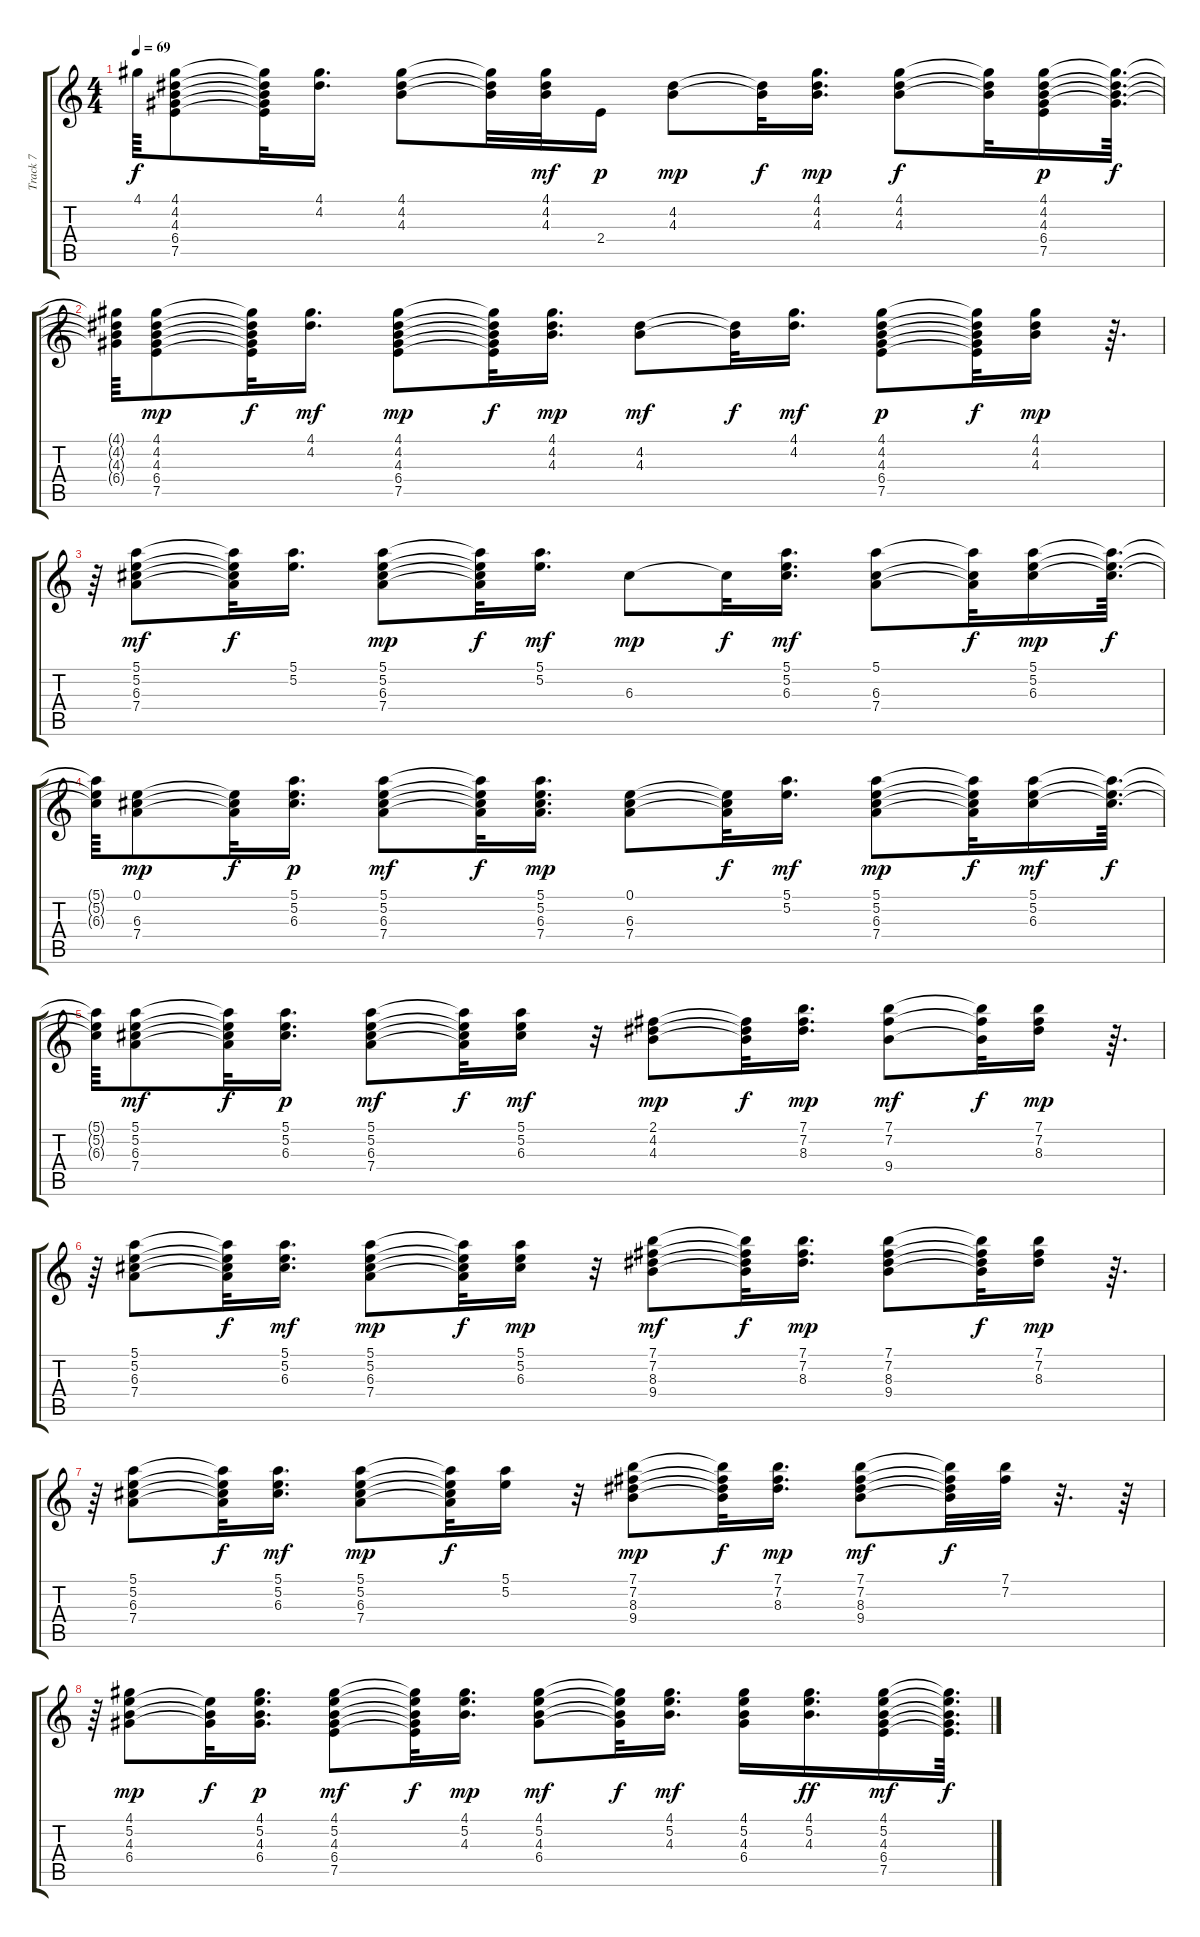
\track ("Track 7" "Track 7") {instrument acousticguitarsteel}
\staff {score tabs}
\tuning (E4 B3 G3 D3 A2 E2) {hide}
\ts (4 4)
\tempo 69
\clef g2
\ks c
4.1{t}.64{dy f} (4.1 4.2 4.3 6.4 7.5).8 (4.1{t} 4.2{t} 4.3{t} 6.4{t} 7.5{t}).32 (4.1 4.2).16{d} (4.1 4.2 4.3).8 (4.1{t} 4.2{t} 4.3{t}).32 (4.1 4.2 4.3).32{dy mf} 2.4.16{dy p} (4.2 4.3).8{dy mp} (4.2{t} 4.3{t}).32{dy f} (4.1 4.2 4.3).16{d dy mp} (4.1 4.2 4.3).8{dy f} (4.1{t} 4.2{t} 4.3{t}).32 (4.1 4.2 4.3 6.4 7.5).16{dy p} (4.1{t} 4.2{t} 4.3{t} 6.4{t}).64{d dy f} |
(4.1{t} 4.2{t} 4.3{t} 6.4{t}).64 (4.1 4.2 4.3 6.4 7.5).8{dy mp} (4.1{t} 4.2{t} 4.3{t} 6.4{t} 7.5{t}).32{dy f} (4.1 4.2).16{d dy mf} (4.1 4.2 4.3 6.4 7.5).8{dy mp} (4.1{t} 4.2{t} 4.3{t} 6.4{t} 7.5{t}).32{dy f} (4.1 4.2 4.3).16{d dy mp} (4.2 4.3).8{dy mf} (4.2{t} 4.3{t}).32{dy f} (4.1 4.2).16{d dy mf} (4.1 4.2 4.3 6.4 7.5).8{dy p} (4.1{t} 4.2{t} 4.3{t} 6.4{t} 7.5{t}).32{dy f} (4.1 4.2 4.3).16{dy mp} r.64{d} |
r.64 (5.1 5.2 6.3 7.4).8{dy mf} (5.1{t} 5.2{t} 6.3{t} 7.4{t}).32{dy f} (5.1 5.2).16{d} (5.1 5.2 6.3 7.4).8{dy mp} (5.1{t} 5.2{t} 6.3{t} 7.4{t}).32{dy f} (5.1 5.2).16{d dy mf} 6.3.8{dy mp} 6.3{t}.32{dy f} (5.1 5.2 6.3).16{d dy mf} (5.1 6.3 7.4).8 (5.1{t} 6.3{t} 7.4{t}).32{dy f} (5.1 5.2 6.3).16{dy mp} (5.1{t} 5.2{t} 6.3{t}).64{d dy f} |
(5.1{t} 5.2{t} 6.3{t}).64 (0.1 6.3 7.4).8{dy mp} (0.1{t} 6.3{t} 7.4{t}).32{dy f} (5.1 5.2 6.3).16{d dy p} (5.1 5.2 6.3 7.4).8{dy mf} (5.1{t} 5.2{t} 6.3{t} 7.4{t}).32{dy f} (5.1 5.2 6.3 7.4).16{d dy mp} (0.1 6.3 7.4).8 (0.1{t} 6.3{t} 7.4{t}).32{dy f} (5.1 5.2).16{d dy mf} (5.1 5.2 6.3 7.4).8{dy mp} (5.1{t} 5.2{t} 6.3{t} 7.4{t}).32{dy f} (5.1 5.2 6.3).16{dy mf} (5.1{t} 5.2{t} 6.3{t}).64{d dy f} |
(5.1{t} 5.2{t} 6.3{t}).64 (5.1 5.2 6.3 7.4).8{dy mf} (5.1{t} 5.2{t} 6.3{t} 7.4{t}).32{dy f} (5.1 5.2 6.3).16{d dy p} (5.1 5.2 6.3 7.4).8{dy mf} (5.1{t} 5.2{t} 6.3{t} 7.4{t}).32{dy f} (5.1 5.2 6.3).16{dy mf} r.32 (2.1 4.2 4.3).8{dy mp} (2.1{t} 4.2{t} 4.3{t}).32{dy f} (7.1 7.2 8.3).16{d dy mp} (7.1 7.2 9.4).8{dy mf} (7.1{t} 7.2{t} 9.4{t}).32{dy f} (7.1 7.2 8.3).16{dy mp} r.64{d} |
r.64 (5.1 5.2 6.3 7.4).8 (5.1{t} 5.2{t} 6.3{t} 7.4{t}).32{dy f} (5.1 5.2 6.3).16{d dy mf} (5.1 5.2 6.3 7.4).8{dy mp} (5.1{t} 5.2{t} 6.3{t} 7.4{t}).32{dy f} (5.1 5.2 6.3).16{dy mp} r.32 (7.1 7.2 8.3 9.4).8{dy mf} (7.1{t} 7.2{t} 8.3{t} 9.4{t}).32{dy f} (7.1 7.2 8.3).16{d dy mp} (7.1 7.2 8.3 9.4).8 (7.1{t} 7.2{t} 8.3{t} 9.4{t}).32{dy f} (7.1 7.2 8.3).16{dy mp} r.64{d} |
r.64 (5.1 5.2 6.3 7.4).8 (5.1{t} 5.2{t} 6.3{t} 7.4{t}).32{dy f} (5.1 5.2 6.3).16{d dy mf} (5.1 5.2 6.3 7.4).8{dy mp} (5.1{t} 5.2{t} 6.3{t} 7.4{t}).32{dy f} (5.1 5.2).16 r.32 (7.1 7.2 8.3 9.4).8{dy mp} (7.1{t} 7.2{t} 8.3{t} 9.4{t}).32{dy f} (7.1 7.2 8.3).16{d dy mp} (7.1 7.2 8.3 9.4).8{dy mf} (7.1{t} 7.2{t} 8.3{t} 9.4{t}).32{dy f} (7.1 7.2).32 r.32{d} r.64 |
r.64 (4.1 5.2 4.3 6.4).8{dy mp} (5.2{t} 4.3{t} 6.4{t}).32{dy f} (4.1 5.2 4.3 6.4).16{d dy p} (4.1 5.2 4.3 6.4 7.5).8{dy mf} (4.1{t} 5.2{t} 4.3{t} 6.4{t} 7.5{t}).32{dy f} (4.1 5.2 4.3).16{d dy mp} (4.1 5.2 4.3 6.4).8{dy mf} (4.1{t} 5.2{t} 4.3{t} 6.4{t}).32{dy f} (4.1 5.2 4.3).16{d dy mf} (4.1 5.2 4.3 6.4).16 (4.1 5.2 4.3).16{d dy ff} (4.1 5.2 4.3 6.4 7.5).16{dy mf} (4.1{t} 5.2{t} 4.3{t} 6.4{t} 7.5{t}).64{d dy f}
